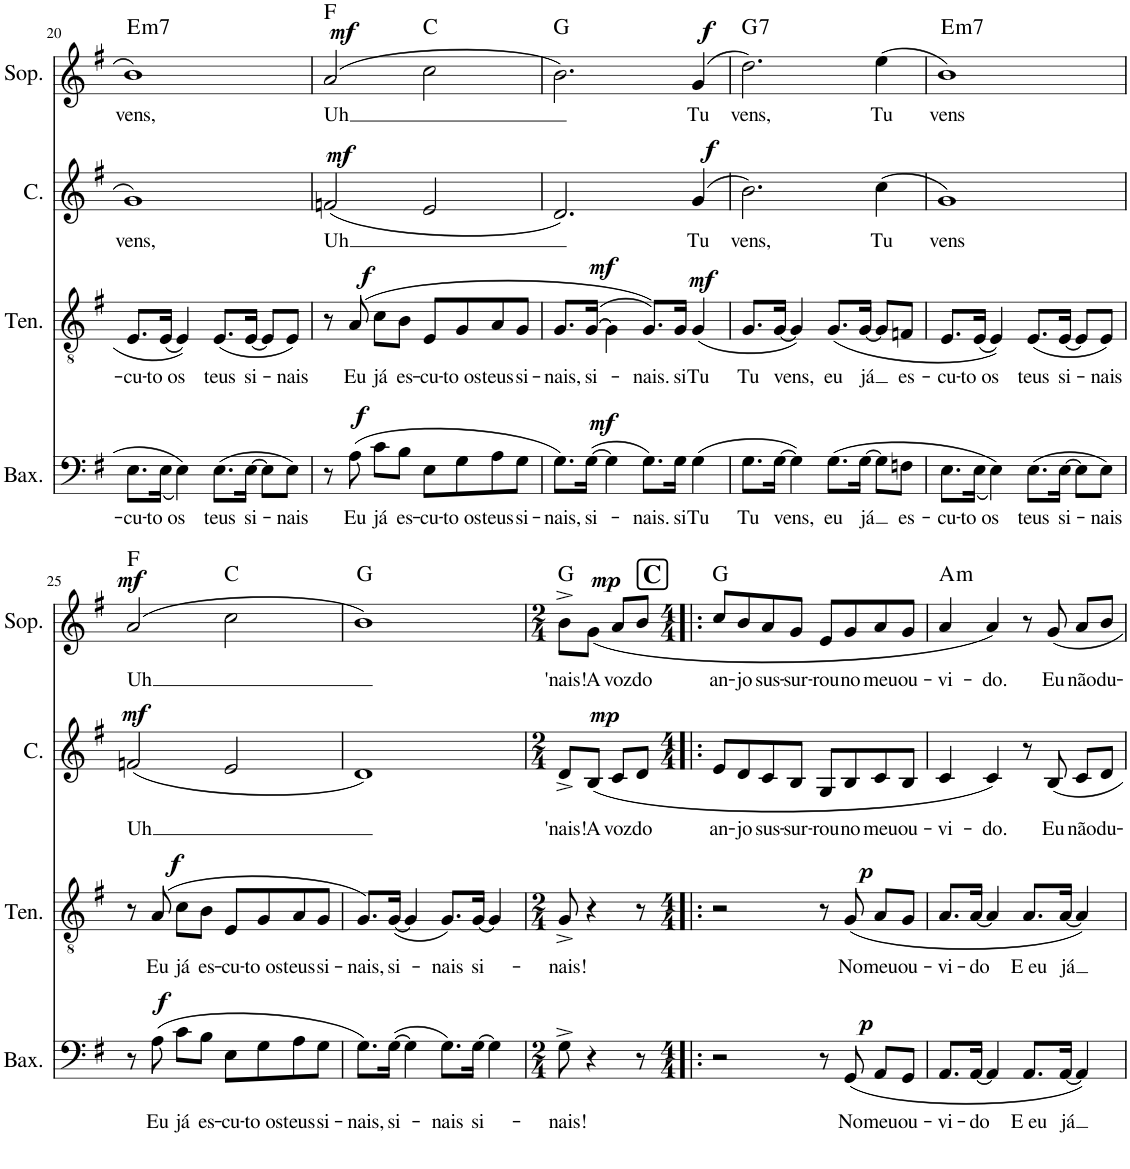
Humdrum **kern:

**kern	**text	**dynam	**kern	**text	**dynam	**kern	**text	**dynam	**kern	**text	**dynam	**harte
*part4	*part4	*part4	*part3	*part3	*part3	*part2	*part2	*part2	*part1	*part1	*part1	*part1
*staff4	*staff4	*staff4	*staff3	*staff3	*staff3	*staff2	*staff2	*staff2	*staff1	*staff1	*staff1	*
*I"Baixo	*	*	*I"Tenor	*	*	*I"Contralto	*	*	*I"Soprano	*	*	*
*I'Bax.	*	*	*I'Ten.	*	*	*I'C.	*	*	*I'Sop.	*	*	*
!!LO:PB:g=z
*clefF4	*	*	*clefGv2	*	*	*clefG2	*	*	*clefG2	*	*	*
*k[f#]	*	*	*k[f#]	*	*	*k[f#]	*	*	*k[f#]	*	*	*
*M4/4	*	*	*M4/4	*	*	*M4/4	*	*	*M4/4	*	*	*
=20	=20	=20	=20	=20	=20	=20	=20	=20	=20	=20	=20	=20
!	!LO:LY:b	!	!	!LO:LY:b	!	!	!LO:LY:b	!	!	!LO:LY:b	!	!LO:H:kt=m7
8.E\L	-cu-	.	8.E/L	-cu-	.	1g	vens,	.	1b	vens,	.	E:min7
!	!LO:LY:b	!	!	!LO:LY:b	!	!	!	!	!	!	!	!
(<16E\Jk	to os	.	(<16E/Jk	to os	.	.	.	.	.	.	.	.
4E\)	.	.	4E/)	.	.	.	.	.	.	.	.	.
!	!LO:LY:b	!	!	!LO:LY:b	!	!	!	!	!	!	!	!
(>8.E\L	teus	.	(<8.E/L	teus	.	.	.	.	.	.	.	.
!	!LO:LY:b	!	!	!LO:LY:b	!	!	!	!	!	!	!	!
[16E\Jk	si-	.	[16E/Jk	si-	.	.	.	.	.	.	.	.
8E\L]	.	.	8E/L]	.	.	.	.	.	.	.	.	.
!	!LO:LY:b	!	!	!LO:LY:b	!	!	!	!	!	!	!	!
8E\J)	-nais	.	8E/J)	-nais	.	.	.	.	.	.	.	.
=21	=21	=21	=21	=21	=21	=21	=21	=21	=21	=21	=21	=21
!	!	!	!	!	!	!	!LO:LY:b	!LO:DY:a	!	!LO:LY:b	!LO:DY:a	!
8r	.	.	8r	.	.	(<2fn/	Uh	mf	(>2a/	Uh	mf	F:maj
!	!LO:LY:b	!LO:DY:a	!	!LO:LY:b	!LO:DY:a	!	!	!	!	!	!	!
(>8A\	Eu	f	(8A/	Eu	f	.	.	.	.	.	.	.
!	!LO:LY:b	!	!	!LO:LY:b	!	!	!	!	!	!	!	!
8c\L	já	.	8c\L	já	.	.	.	.	.	.	.	.
!	!LO:LY:b	!	!	!LO:LY:b	!	!	!	!	!	!	!	!
8B\J	es-	.	8B\J	es-	.	.	.	.	.	.	.	.
!	!LO:LY:b	!	!	!LO:LY:b	!	!	!	!	!	!	!	!
8E\L	-cu-	.	8E/L	-cu-	.	2e/	.	.	2cc\	.	.	C:maj
!	!LO:LY:b	!	!	!LO:LY:b	!	!	!	!	!	!	!	!
8G\	-to os	.	8G/	-to os	.	.	.	.	.	.	.	.
!	!LO:LY:b	!	!	!LO:LY:b	!	!	!	!	!	!	!	!
8A\	teus	.	8A/	teus	.	.	.	.	.	.	.	.
!	!LO:LY:b	!	!	!LO:LY:b	!	!	!	!	!	!	!	!
8G\J	si-	.	8G/J	si-	.	.	.	.	.	.	.	.
=22	=22	=22	=22	=22	=22	=22	=22	=22	=22	=22	=22	=22
!	!LO:LY:b	!	!	!LO:LY:b	!	!	!	!	!	!	!	!
8.G\L)	-nais,	.	8.G/L	-nais,	.	2.d/)	.	.	2.b\)	.	.	G:maj
!	!LO:LY:b	!	!	!LO:LY:b	!	!	!	!	!	!	!	!
(>[16G\Jk	si-	.	(>[16G/Jk	si-	.	.	.	.	.	.	.	.
!	!	!LO:DY:a	!	!	!LO:DY:a	!	!	!	!	!	!	!
4G\]	.	mf	4G\]	.	mf	.	.	.	.	.	.	.
!	!LO:LY:b	!	!	!LO:LY:b	!	!	!	!	!	!	!	!
8.G\L)	-nais.	.	8.G/L))	-nais.	.	.	.	.	.	.	.	.
!	!LO:LY:b	!	!	!LO:LY:b	!	!	!	!	!	!	!	!
16G\Jk	si	.	16G/Jk	si	.	.	.	.	.	.	.	.
!	!LO:LY:b	!	!	!LO:LY:b	!LO:DY:a	!	!LO:LY:b	!LO:DY:a	!	!LO:LY:b	!LO:DY:a	!
(>4G\	Tu	.	(<4G/	Tu	mf	(>4g/	Tu	f	(>4g/	Tu	f	.
=23	=23	=23	=23	=23	=23	=23	=23	=23	=23	=23	=23	=23
!	!LO:LY:b	!	!	!LO:LY:b	!	!	!LO:LY:b	!	!	!LO:LY:b	!	!LO:H:kt=7
8.G\L	Tu	.	8.G/L	Tu	.	2.b\)	vens,	.	2.dd\)	vens,	.	G:7
!	!LO:LY:b	!	!	!LO:LY:b	!	!	!	!	!	!	!	!
[16G\Jk	vens,	.	[16G/Jk	vens,	.	.	.	.	.	.	.	.
4G\])	.	.	4G/])	.	.	.	.	.	.	.	.	.
!	!LO:LY:b	!	!	!LO:LY:b	!	!	!	!	!	!	!	!
(>8.G\L	eu	.	(<8.G/L	eu	.	.	.	.	.	.	.	.
!	!LO:LY:b	!	!	!LO:LY:b	!	!	!	!	!	!	!	!
[16G\Jk	já	.	[16G/Jk	já	.	.	.	.	.	.	.	.
!	!	!	!	!	!	!	!LO:LY:b	!	!	!LO:LY:b	!	!
8G\L]	.	.	8G/L]	.	.	(>4cc\	Tu	.	(>4ee\	Tu	.	.
!	!LO:LY:b	!	!	!LO:LY:b	!	!	!	!	!	!	!	!
8Fn\J	es-	.	8Fn/J	es-	.	.	.	.	.	.	.	.
=24	=24	=24	=24	=24	=24	=24	=24	=24	=24	=24	=24	=24
!	!LO:LY:b	!	!	!LO:LY:b	!	!	!LO:LY:b	!	!	!LO:LY:b	!	!LO:H:kt=m7
8.E\L	-cu-	.	8.E/L	-cu-	.	1g)	vens	.	1b)	vens	.	E:min7
!	!LO:LY:b	!	!	!LO:LY:b	!	!	!	!	!	!	!	!
(<16E\Jk	-to os	.	(<16E/Jk	-to os	.	.	.	.	.	.	.	.
4E\))	.	.	4E/))	.	.	.	.	.	.	.	.	.
!	!LO:LY:b	!	!	!LO:LY:b	!	!	!	!	!	!	!	!
(>8.E\L	teus	.	(<8.E/L	teus	.	.	.	.	.	.	.	.
!	!LO:LY:b	!	!	!LO:LY:b	!	!	!	!	!	!	!	!
[16E\Jk	si-	.	[16E/Jk	si-	.	.	.	.	.	.	.	.
8E\L]	.	.	8E/L]	.	.	.	.	.	.	.	.	.
!	!LO:LY:b	!	!	!LO:LY:b	!	!	!	!	!	!	!	!
8E\J)	-nais	.	8E/J)	-nais	.	.	.	.	.	.	.	.
!!LO:LB:g=z
=25	=25	=25	=25	=25	=25	=25	=25	=25	=25	=25	=25	=25
!	!	!	!	!	!	!	!LO:LY:b	!LO:DY:a	!	!LO:LY:b	!LO:DY:a	!
8r	.	.	8r	.	.	(<2fn/	Uh	mf	(>2a/	Uh	mf	F:maj
!	!LO:LY:b	!LO:DY:a	!	!LO:LY:b	!LO:DY:a	!	!	!	!	!	!	!
(>8A\	Eu	f	(>8A/	Eu	f	.	.	.	.	.	.	.
!	!LO:LY:b	!	!	!LO:LY:b	!	!	!	!	!	!	!	!
8c\L	já	.	8c\L	já	.	.	.	.	.	.	.	.
!	!LO:LY:b	!	!	!LO:LY:b	!	!	!	!	!	!	!	!
8B\J	es-	.	8B\J	es-	.	.	.	.	.	.	.	.
!	!LO:LY:b	!	!	!LO:LY:b	!	!	!	!	!	!	!	!
8E\L	-cu-	.	8E/L	-cu-	.	2e/	.	.	2cc\	.	.	C:maj
!	!LO:LY:b	!	!	!LO:LY:b	!	!	!	!	!	!	!	!
8G\	-to os	.	8G/	-to os	.	.	.	.	.	.	.	.
!	!LO:LY:b	!	!	!LO:LY:b	!	!	!	!	!	!	!	!
8A\	teus	.	8A/	teus	.	.	.	.	.	.	.	.
!	!LO:LY:b	!	!	!LO:LY:b	!	!	!	!	!	!	!	!
8G\J	si-	.	8G/J	si-	.	.	.	.	.	.	.	.
=26	=26	=26	=26	=26	=26	=26	=26	=26	=26	=26	=26	=26
!	!LO:LY:b	!	!	!LO:LY:b	!	!	!	!	!	!	!	!
8.G\L)	-nais,	.	8.G/L)	-nais,	.	1d)	.	.	1b)	.	.	G:maj
!	!LO:LY:b	!	!	!LO:LY:b	!	!	!	!	!	!	!	!
(>[16G\Jk	si-	.	(<[16G/Jk	si-	.	.	.	.	.	.	.	.
4G\]	.	.	4G/]	.	.	.	.	.	.	.	.	.
!	!LO:LY:b	!	!	!LO:LY:b	!	!	!	!	!	!	!	!
8.G\L)	-nais	.	8.G/L)	-nais	.	.	.	.	.	.	.	.
!	!LO:LY:b	!	!	!LO:LY:b	!	!	!	!	!	!	!	!
[16G\Jk	si-	.	[16G/Jk	si-	.	.	.	.	.	.	.	.
4G\]	.	.	4G/]	.	.	.	.	.	.	.	.	.
=27	=27	=27	=27	=27	=27	=27	=27	=27	=27	=27	=27	=27
*M2/4	*	*	*M2/4	*	*	*M2/4	*	*	*M2/4	*	*	*
!	!LO:LY:b	!	!	!LO:LY:b	!	!	!LO:LY:b	!	!	!LO:LY:b	!	!
8G^\	-nais!	.	8G^/	-nais!	.	8d^/L	'nais!	.	8b^\L	'nais!	.	G:maj
!	!	!	!	!	!	!	!LO:LY:b	!LO:DY:a	!	!LO:LY:b	!LO:DY:a	!
4r	.	.	4r	.	.	(<8B/J	A	mp	(<8g\J	A	mp	.
!	!	!	!	!	!	!	!LO:LY:b	!	!	!LO:LY:b	!	!
.	.	.	.	.	.	8c/L	voz	.	8a/L	voz	.	.
!	!	!	!	!	!	!	!LO:LY:b	!	!	!LO:LY:b	!	!
8r	.	.	8r	.	.	8d/J	do	.	8b/J	do	.	.
!!LO:REH:place=s1:a:B:cj:fs=14:t=C
=28!|:	=28!|:	=28!|:	=28!|:	=28!|:	=28!|:	=28!|:	=28!|:	=28!|:	=28!|:	=28!|:	=28!|:	=28!|:
*M4/4	*	*	*M4/4	*	*	*M4/4	*	*	*M4/4	*	*	*
!	!	!	!	!	!	!	!LO:LY:b	!	!	!LO:LY:b	!	!
2r	.	.	2r	.	.	8e/L	an-	.	8cc/L	an-	.	G:maj
!	!	!	!	!	!	!	!LO:LY:b	!	!	!LO:LY:b	!	!
.	.	.	.	.	.	8d/	-jo	.	8b/	-jo	.	.
!	!	!	!	!	!	!	!LO:LY:b	!	!	!LO:LY:b	!	!
.	.	.	.	.	.	8c/	sus-	.	8a/	sus-	.	.
!	!	!	!	!	!	!	!LO:LY:b	!	!	!LO:LY:b	!	!
.	.	.	.	.	.	8B/J	-sur-	.	8g/J	-sur-	.	.
!	!	!	!	!	!	!	!LO:LY:b	!	!	!LO:LY:b	!	!
8r	.	.	8r	.	.	8G/L	-rou	.	8e/L	-rou	.	.
!	!LO:LY:b	!LO:DY:a	!	!LO:LY:b	!LO:DY:a	!	!LO:LY:b	!	!	!LO:LY:b	!	!
(<8GG/	No	p	(<8G/	No	p	8B/	no	.	8g/	no	.	.
!	!LO:LY:b	!	!	!LO:LY:b	!	!	!LO:LY:b	!	!	!LO:LY:b	!	!
8AA/L	meu	.	8A/L	meu	.	8c/	meu	.	8a/	meu	.	.
!	!LO:LY:b	!	!	!LO:LY:b	!	!	!LO:LY:b	!	!	!LO:LY:b	!	!
8GG/J	ou-	.	8G/J	ou-	.	8B/J	ou-	.	8g/J	ou-	.	.
=29	=29	=29	=29	=29	=29	=29	=29	=29	=29	=29	=29	=29
!	!LO:LY:b	!	!	!LO:LY:b	!	!	!LO:LY:b	!	!	!LO:LY:b	!	!LO:H:kt=m
8.AA/L	-vi-	.	8.A/L	-vi-	.	4c/	-vi-	.	4a/	-vi-	.	A:min
!	!LO:LY:b	!	!	!LO:LY:b	!	!	!	!	!	!	!	!
[16AA/Jk	-do	.	[16A/Jk	-do	.	.	.	.	.	.	.	.
!	!	!	!	!	!	!	!LO:LY:b	!	!	!LO:LY:b	!	!
4AA/]	.	.	4A/]	.	.	4c/)	-do.	.	4a/)	-do.	.	.
!	!LO:LY:b	!	!	!LO:LY:b	!	!	!	!	!	!	!	!
8.AA/L	E eu	.	8.A/L	E eu	.	8r	.	.	8r	.	.	.
!	!	!	!	!	!	!	!LO:LY:b	!	!	!LO:LY:b	!	!
.	.	.	.	.	.	8B/	Eu	.	8g/	Eu	.	.
!	!LO:LY:b	!	!	!LO:LY:b	!	!	!	!	!	!	!	!
[16AA/Jk	já	.	[16A/Jk	já	.	.	.	.	.	.	.	.
!	!	!	!	!	!	!	!LO:LY:b	!	!	!LO:LY:b	!	!
4AA/])	.	.	4A/])	.	.	8c/L	não	.	8a/L	não	.	.
!	!	!	!	!	!	!	!LO:LY:b	!	!	!LO:LY:b	!	!
.	.	.	.	.	.	8d/J	du-	.	8b/J	du-	.	.
=	=	=	=	=	=	=	=	=	=	=	=	=
*-	*-	*-	*-	*-	*-	*-	*-	*-	*-	*-	*-	*-
